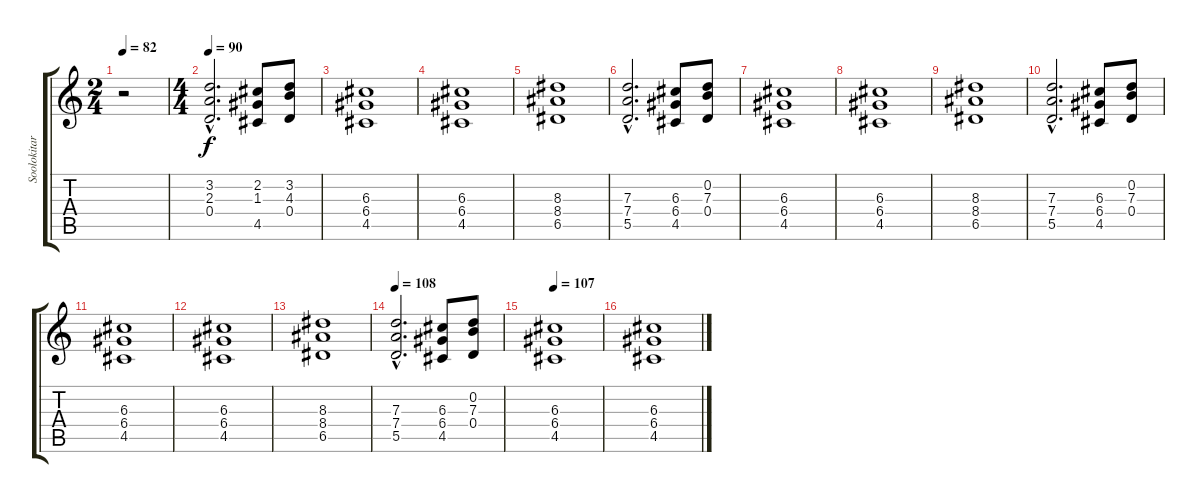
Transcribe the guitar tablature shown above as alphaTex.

\track ("Soolokitara" "Soolokitar") {instrument overdrivenguitar}
\staff {score tabs}
\tuning (E4 B3 G3 D3 A2 E2) {hide}
\ts (2 4)
\tempo 82
\clef g2
\ks c
r.2{dy f instrument overdrivenguitar} |
\ts (4 4)
\tempo 90
(3.2{hac} 2.3{hac} 0.4{hac}).2{d} (2.2 1.3 4.5).8 (3.2 4.3 0.4).8 |
(6.3 6.4 4.5).1 |
(6.3 6.4 4.5).1 |
(8.3 8.4 6.5).1 |
(7.3{hac} 7.4{hac} 5.5{hac}).2{d} (6.3 6.4 4.5).8 (0.2 7.3 0.4).8 |
(6.3 6.4 4.5).1 |
(6.3 6.4 4.5).1 |
(8.3 8.4 6.5).1 |
(7.3{hac} 7.4{hac} 5.5{hac}).2{d} (6.3 6.4 4.5).8 (0.2 7.3 0.4).8 |
(6.3 6.4 4.5).1 |
(6.3 6.4 4.5).1 |
(8.3 8.4 6.5).1 |
\tempo 108
(7.3{hac} 7.4{hac} 5.5{hac}).2{d} (6.3 6.4 4.5).8 (0.2 7.3 0.4).8 |
\tempo 107
(6.3 6.4 4.5).1 |
(6.3 6.4 4.5).1
